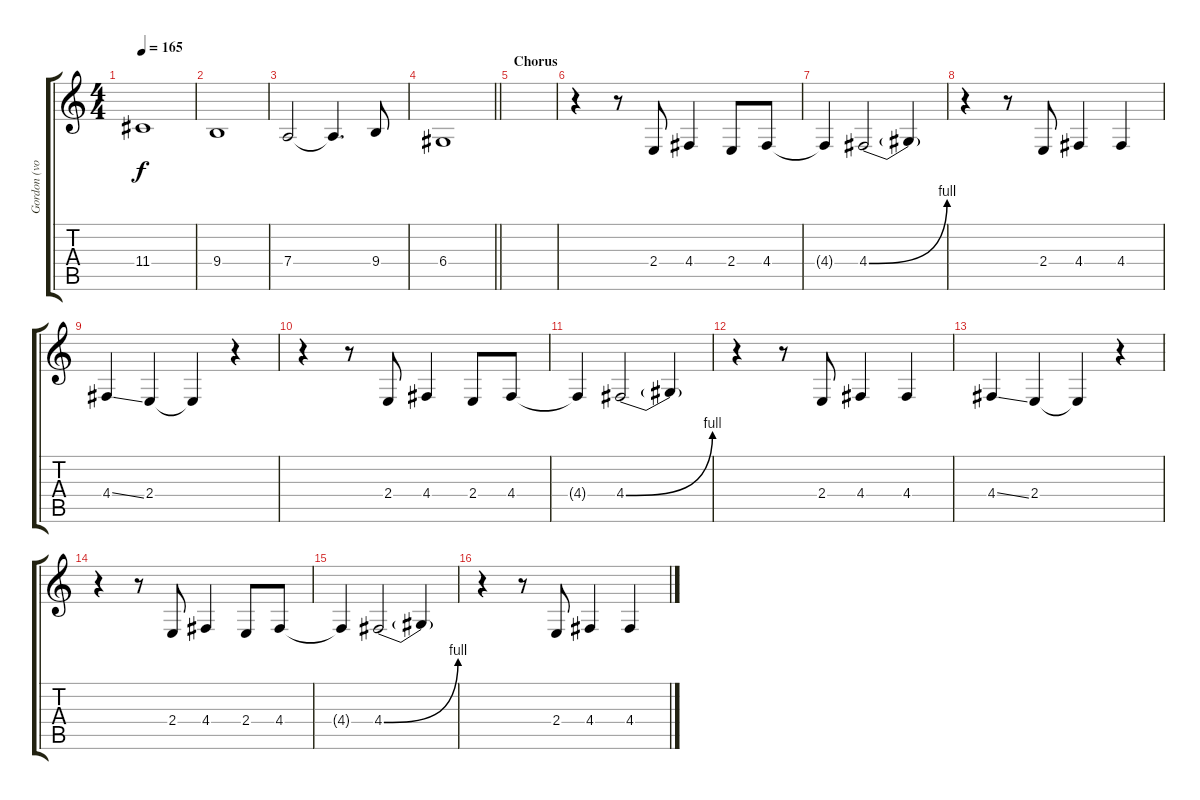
\track ("Gordon (voice)" "Gordon (vo") {instrument choiraahs}
\staff {score tabs}
\tuning (E4 B3 G3 D3 A2 E2) {hide}
\ts (4 4)
\tempo 165
\clef g2
\ks c
11.4.1{dy f} |
9.4.1 |
7.4.2 7.4{t}.4{d} 9.4.8 |
\barLineRight lightlight
6.4.1 |
\section ("" "Chorus")
|
r.4{instrument bassoon} r.8 2.4.8 4.4.4 2.4.8 4.4.8 |
4.4{t}.4 4.4{be (bend 0 0 60 4)}.2 4.4{t}.4 |
r.4 r.8 2.4.8 4.4.4 4.4.4 |
4.4{ss}.4 2.4.4 2.4{t}.4 r.4 |
r.4{instrument bassoon} r.8 2.4.8 4.4.4 2.4.8 4.4.8 |
4.4{t}.4 4.4{be (bend 0 0 60 4)}.2 4.4{t}.4 |
r.4 r.8 2.4.8 4.4.4 4.4.4 |
4.4{ss}.4 2.4.4 2.4{t}.4 r.4 |
r.4{instrument bassoon} r.8 2.4.8 4.4.4 2.4.8 4.4.8 |
4.4{t}.4 4.4{be (bend 0 0 60 4)}.2 4.4{t}.4 |
r.4 r.8 2.4.8 4.4.4 4.4.4
